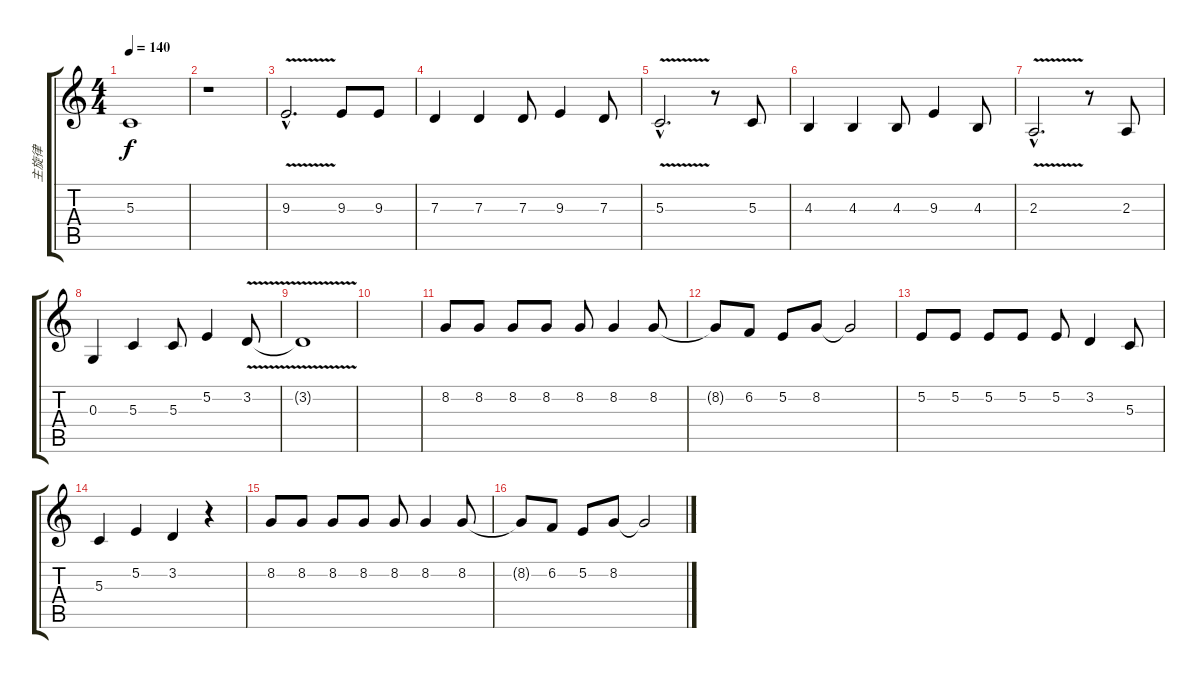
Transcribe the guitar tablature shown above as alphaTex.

\track ("主旋律" "主旋律") {instrument sopranosax}
\staff {score tabs}
\tuning (E4 B3 G3 D3 A2 E2) {hide}
\ts (4 4)
\tempo 140
\clef g2
\ks c
5.3.1{dy f} |
r.1 |
9.3{v hac}.2{d} 9.3.8 9.3.8 |
7.3.4 7.3.4 7.3.8 9.3.4 7.3.8 |
5.3{v hac}.2{d} r.8 5.3.8 |
4.3.4 4.3.4 4.3.8 9.3.4 4.3.8 |
2.3{v hac}.2{d} r.8 2.3.8 |
0.3.4 5.3.4 5.3.8 5.2.4 3.2{v}.8 |
3.2{t}.1 |
|
8.2.8 8.2.8 8.2.8 8.2.8 8.2.8 8.2.4 8.2.8 |
8.2{t}.8 6.2.8 5.2.8 8.2.8 8.2{t}.2 |
5.2.8 5.2.8 5.2.8 5.2.8 5.2.8 3.2.4 5.3.8 |
5.3.4 5.2.4 3.2.4 r.4 |
8.2.8 8.2.8 8.2.8 8.2.8 8.2.8 8.2.4 8.2.8 |
8.2{t}.8 6.2.8 5.2.8 8.2.8 8.2{t}.2
